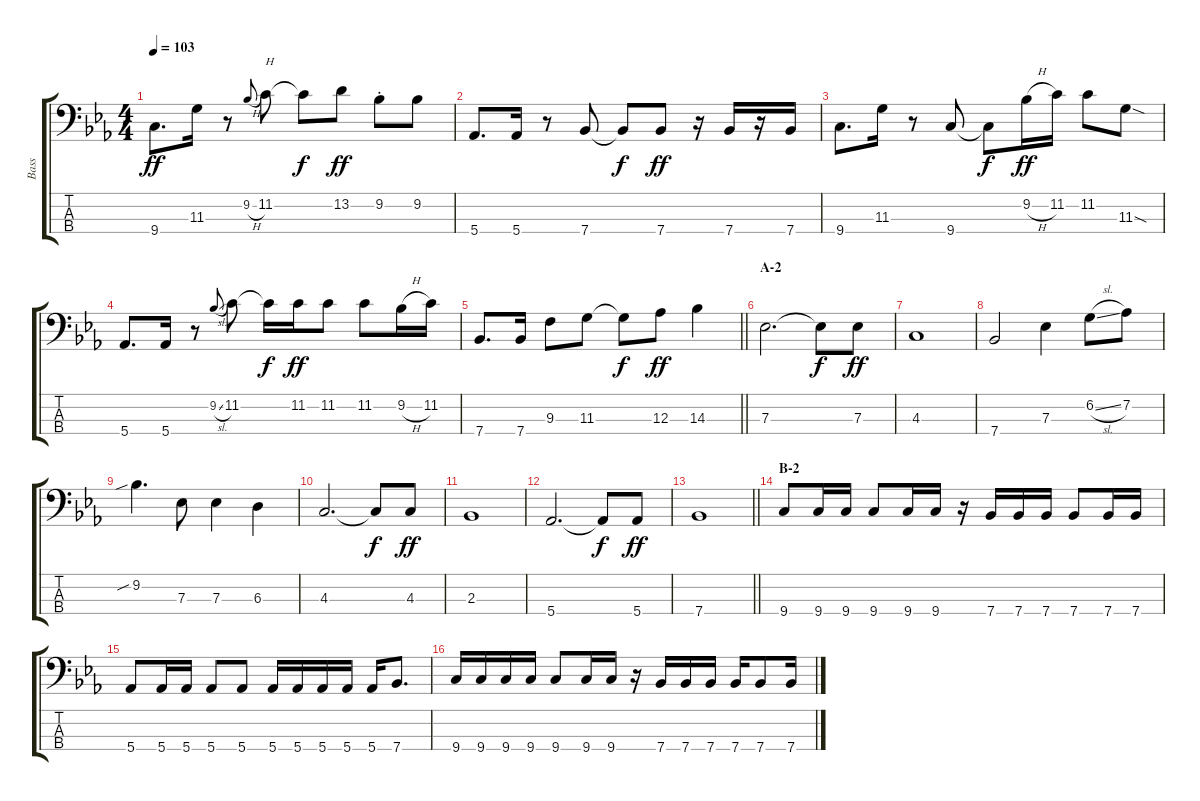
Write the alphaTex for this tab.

\track ("Bass" "Bass") {instrument electricbasspick}
\staff {score tabs}
\tuning (Gb2 Db2 Ab1 Eb1) {hide}
\ts (4 4)
\tempo 103
\clef f4
\ks eb
9.4.8{d dy ff} 11.3.16 r.8 9.2{h}.8{gr onbeat} 11.2.8{txt "H"} 11.2{t}.8{dy f} 13.2.8{dy ff} 9.2{st}.8 9.2.8 |
5.4.8{d} 5.4.16 r.8 7.4.8 7.4{t}.8{dy f} 7.4.8{dy ff} r.16 7.4.16 r.16 7.4.16 |
9.4.8{d} 11.3.16 r.8 9.4.8 9.4{t}.8{dy f} 9.2{h}.16{dy ff} 11.2.16 11.2.8 11.3{sod}.8 |
5.4.8{d} 5.4.16 r.8 9.2{sl}.8{gr onbeat} 11.2.8 11.2{t}.16{dy f} 11.2.16{dy ff} 11.2.8 11.2.8 9.2{h}.16 11.2.16 |
\barLineRight lightlight
7.4.8{d} 7.4.16 9.3.8 11.3.8 11.3{t}.8{dy f} 12.3.8{dy ff} 14.3.4 |
\section ("" "A-2")
7.3.2{d} 7.3{t}.8{dy f} 7.3.8{dy ff} |
4.3.1 |
7.4.2 7.3.4 6.2{sl}.8 7.2.8 |
9.2{sib}.4{d} 7.3.8 7.3.4 6.3.4 |
4.3.2{d} 4.3{t}.8{dy f} 4.3.8{dy ff} |
2.3.1 |
5.4.2{d} 5.4{t}.8{dy f} 5.4.8{dy ff} |
\barLineRight lightlight
7.4.1 |
\section ("" "B-2")
9.4.8 9.4.16 9.4.16 9.4.8 9.4.16 9.4.16 r.16 7.4.16 7.4.16 7.4.16 7.4.8 7.4.16 7.4.16 |
5.4.8 5.4.16 5.4.16 5.4.8 5.4.8 5.4.16 5.4.16 5.4.16 5.4.16 5.4.16 7.4.8{d} |
9.4.16 9.4.16 9.4.16 9.4.16 9.4.8 9.4.16 9.4.16 r.16 7.4.16 7.4.16 7.4.16 7.4.16 7.4.8 7.4.16
